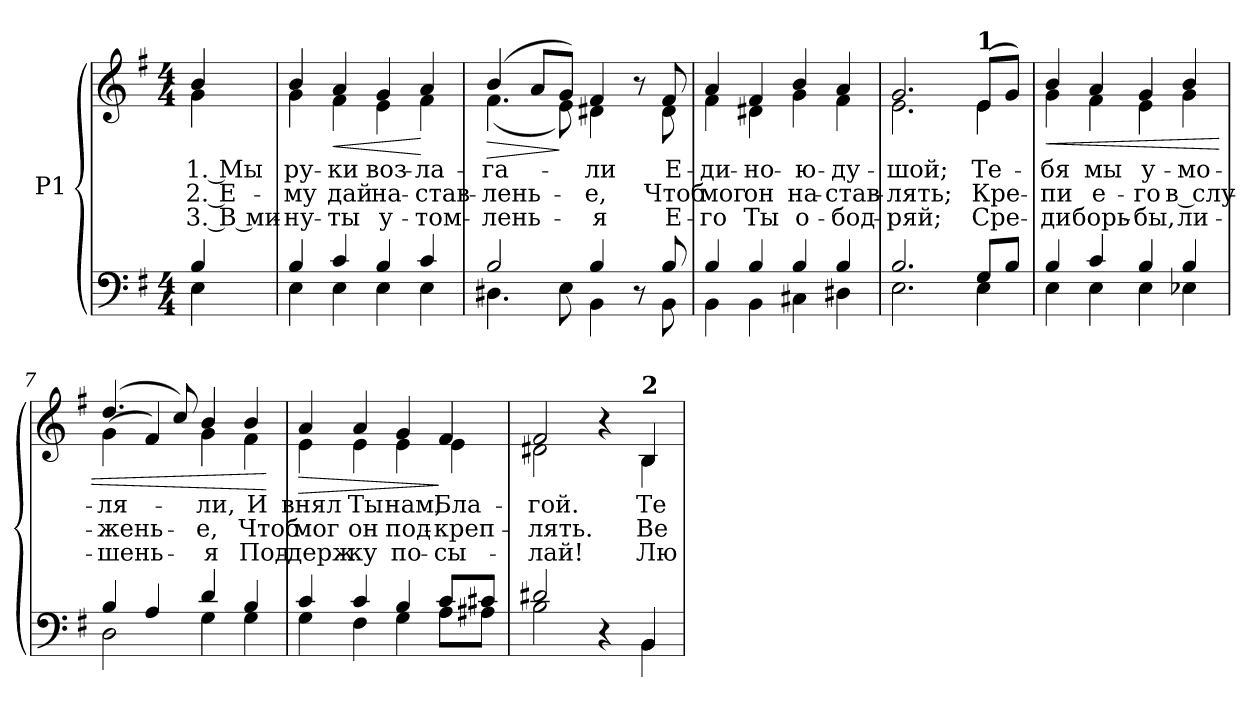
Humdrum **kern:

**kern	**kern	**text	**text	**text	**dynam
*part1	*part1	*part1	*part1	*part1	*part1
*staff2	*staff1	*staff1	*staff1	*staff1	*staff1/2
*I"P1	*	*	*	*	*
!!LO:PB:g=z
*clefF4	*clefG2	*	*	*	*
*k[f#]	*k[f#]	*	*	*	*
*G:	*G:	*	*	*	*
*M4/4	*M4/4	*	*	*	*
*MM80	*MM80	*	*	*	*
=1	=1	=1	=1	=1	=1
*^	*	*	*	*	*
!	!	!LO:TX:a:B:t=Спокойно, не скоро	!	!	!	!
!	!	!	!LO:LY:b:color=#000000	!LO:LY:b:color=#000000	!LO:LY:b:color=#000000	!
*	*	*^	*	*	*	*
4Bi/	4Ei\	4bi/	4gi\	1. Мы	2. Е-	3. В ми-	.
=2	=2	=2	=2	=2	=2	=2	=2
!	!	!	!	!LO:LY:b:color=#000000	!LO:LY:b:color=#000000	!LO:LY:b:color=#000000	!
4Bi/	4Ei\	4bi/	4gi\	ру-	-му	-ну-	.
!	!	!	!	!LO:LY:b:color=#000000	!LO:LY:b:color=#000000	!LO:LY:b:color=#000000	!LO:HP:b
4ci/	4Ei\	4ai/	4f#i\	-ки	дай	-ты	<
!	!	!	!	!LO:LY:b:color=#000000	!LO:LY:b:color=#000000	!LO:LY:b:color=#000000	!
4Bi/	4Ei\	4gi/	4ei\	воз-	на-	у-	.
!	!	!	!	!LO:LY:b:color=#000000	!LO:LY:b:color=#000000	!LO:LY:b:color=#000000	!
4ci/	4Ei\	4ai/	4f#i\	-ла-	-став-	-том-	[
=3	=3	=3	=3	=3	=3	=3	=3
!	!	!	!	!LO:LY:b:color=#000000	!LO:LY:b:color=#000000	!LO:LY:b:color=#000000	!LO:HP:b
2Bi/	4.D#Xi\	(4bi/	(4.f#i\	-га-	-лень-	-лень-	>
.	.	8ai/L	.	.	.	.	.
.	8Ei\	8gi/J)	8ei\)	.	.	.	]
!	!	!	!	!LO:LY:b:color=#000000	!LO:LY:b:color=#000000	!LO:LY:b:color=#000000	!
4Bi/	4BBi\	4f#i/	4d#Xi\	-ли	-е,	-я	.
8r	8ryy	8r	8ryy	.	.	.	.
!	!	!	!	!LO:LY:b:color=#000000	!LO:LY:b:color=#000000	!LO:LY:b:color=#000000	!
8Bi/	8BBi\	8f#i/	8d#i\	Е-	Чтоб	Е-	.
=4	=4	=4	=4	=4	=4	=4	=4
!	!	!	!	!LO:LY:b:color=#000000	!LO:LY:b:color=#000000	!LO:LY:b:color=#000000	!
4Bi/	4BBi\	4ai/	4f#i\	-ди-	мог	-го	.
!	!	!	!	!LO:LY:b:color=#000000	!LO:LY:b:color=#000000	!LO:LY:b:color=#000000	!
4Bi/	4BBi\	4f#i/	4d#Xi\	-но-	он	Ты	.
!	!	!	!	!LO:LY:b:color=#000000	!LO:LY:b:color=#000000	!LO:LY:b:color=#000000	!
4Bi/	4C#Xi\	4bi/	4gi\	-ю-	на-	о-	.
!	!	!	!	!LO:LY:b:color=#000000	!LO:LY:b:color=#000000	!LO:LY:b:color=#000000	!
4Bi/	4D#Xi\	4ai/	4f#i\	-ду-	-став-	-бод-	.
!!LO:LB:g=z	!!
=5	=5	=5	=5	=5	=5	=5	=5
!	!	!	!	!LO:LY:b:color=#000000	!LO:LY:b:color=#000000	!LO:LY:b:color=#000000	!
2.Bi/	2.Ei\	2.gi/	2.ei\	-шой;	-лять;	-ряй;	.
!	!	!LO:TX:a:B:t=1	!	!	!	!	!
!	!	!	!	!LO:LY:b:color=#000000	!LO:LY:b:color=#000000	!LO:LY:b:color=#000000	!
8Gi/L	4Ei\	(8ei/L	4ei\	Те-	Кре-	Сре-	.
8Bi/J	.	8gi/J)	.	.	.	.	.
=6	=6	=6	=6	=6	=6	=6	=6
!	!	!	!	!LO:LY:b:color=#000000	!LO:LY:b:color=#000000	!LO:LY:b:color=#000000	!LO:HP:b
4Bi/	4Ei\	4bi/	4gi\	-бя	-пи	-ди	<
!	!	!	!	!LO:LY:b:color=#000000	!LO:LY:b:color=#000000	!LO:LY:b:color=#000000	!
4ci/	4Ei\	4ai/	4f#i\	мы	е-	борь-	.
!	!	!	!	!LO:LY:b:color=#000000	!LO:LY:b:color=#000000	!LO:LY:b:color=#000000	!
4Bi/	4Ei\	4gi/	4ei\	у-	-го	-бы,	.
!	!	!	!	!LO:LY:b:color=#000000	!LO:LY:b:color=#000000	!LO:LY:b:color=#000000	!
4Bi/	4E-Xi\	4bi/	4gi\	-мо-	в слу-	ли-	.
=7	=7	=7	=7	=7	=7	=7	=7
!	!	!	!	!LO:LY:b:color=#000000	!LO:LY:b:color=#000000	!LO:LY:b:color=#000000	!
4Bi/	2Di\	(4.ddi/	(4gi\	-ля-	-жень-	-шень-	.
4Ai/	.	.	4f#i/)	.	.	.	.
.	.	8cci/)	.	.	.	.	.
!	!	!	!	!LO:LY:b:color=#000000	!LO:LY:b:color=#000000	!LO:LY:b:color=#000000	!
4di/	4Gi\	4bi/	4gi\	-ли,	-е,	-я	.
!	!	!	!	!LO:LY:b:color=#000000	!LO:LY:b:color=#000000	!LO:LY:b:color=#000000	!
4Bi/	4Gi\	4bi/	4f#i\	И	Чтоб	Под-	.
*v	*v	*	*	*	*	*	*
*	*v	*v	*	*	*	*
.	.	.	.	.	[
=8	=8	=8	=8	=8	=8
*^	*	*	*	*	*
!	!	!	!LO:LY:b:color=#000000	!LO:LY:b:color=#000000	!LO:LY:b:color=#000000	!LO:HP:b
*	*	*^	*	*	*	*
4ci/	4Gi\	4ai/	4ei\	внял	мог	-держ-	>
!	!	!	!	!LO:LY:b:color=#000000	!LO:LY:b:color=#000000	!LO:LY:b:color=#000000	!
4ci/	4F#i\	4ai/	4ei\	Ты	он	-ку	.
!	!	!	!	!LO:LY:b:color=#000000	!LO:LY:b:color=#000000	!LO:LY:b:color=#000000	!
4Bi/	4Gi\	4gi/	4ei\	нам,	под-	по-	.
!	!	!	!	!LO:LY:b:color=#000000	!LO:LY:b:color=#000000	!LO:LY:b:color=#000000	!
8ci/L	8Ai\L	4f#i/	4ei\	Бла-	-креп-	-сы-	]
8c#Xi/J	8A#Xi\J	.	.	.	.	.	.
!!LO:LB:g=z	!!
=9	=9	=9	=9	=9	=9	=9	=9
!	!	!	!	!LO:LY:b:color=#000000	!LO:LY:b:color=#000000	!LO:LY:b:color=#000000	!
2d#Xi/	2Bi\	2f#i/	2d#Xi\	-гой.	-лять.	-лай!	.
4r	4ryy	4r	4ryy	.	.	.	.
!	!	!LO:TX:a:B:t=2	!	!	!	!	!
!	!	!	!	!LO:LY:b:color=#000000	!LO:LY:b:color=#000000	!LO:LY:b:color=#000000	!
4BBi/	4BBi\	4Bi/	4Bi\	Те-	Ве-	Лю-	.
*v	*v	*	*	*	*	*	*
*	*v	*v	*	*	*	*
=	=	=	=	=	=
*-	*-	*-	*-	*-	*-
